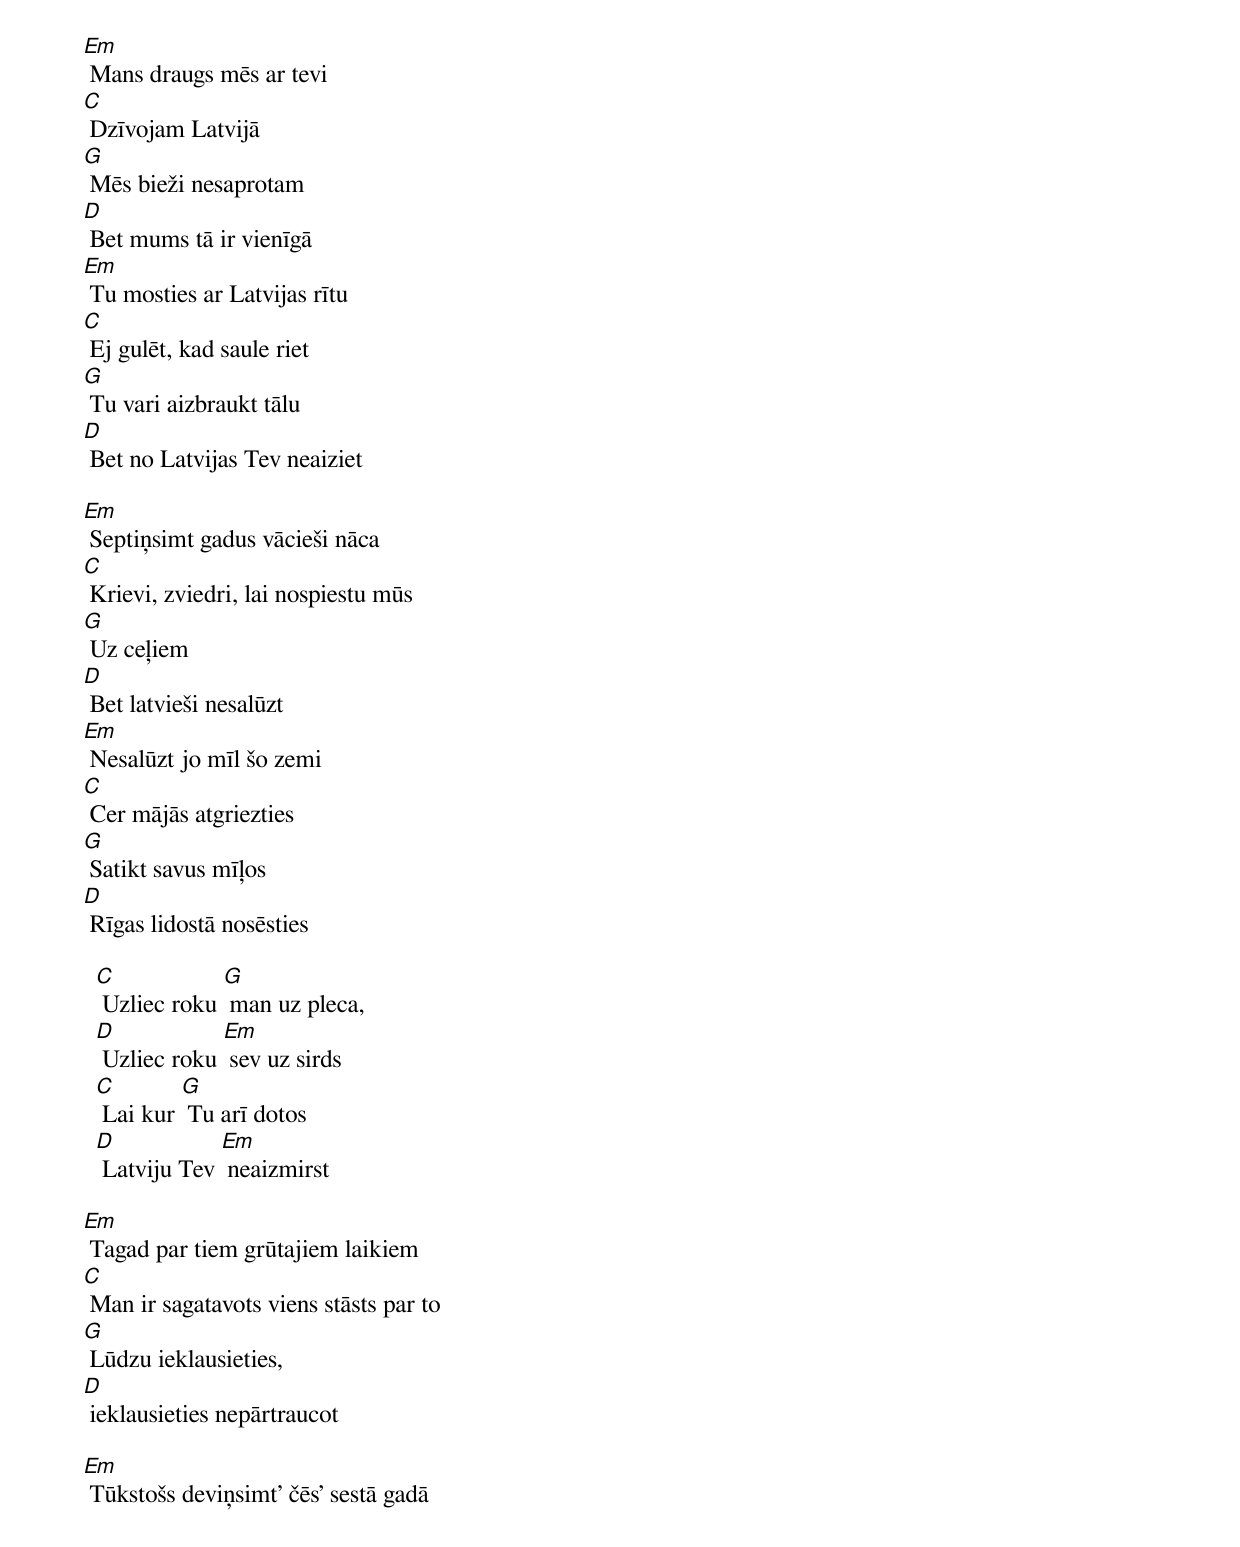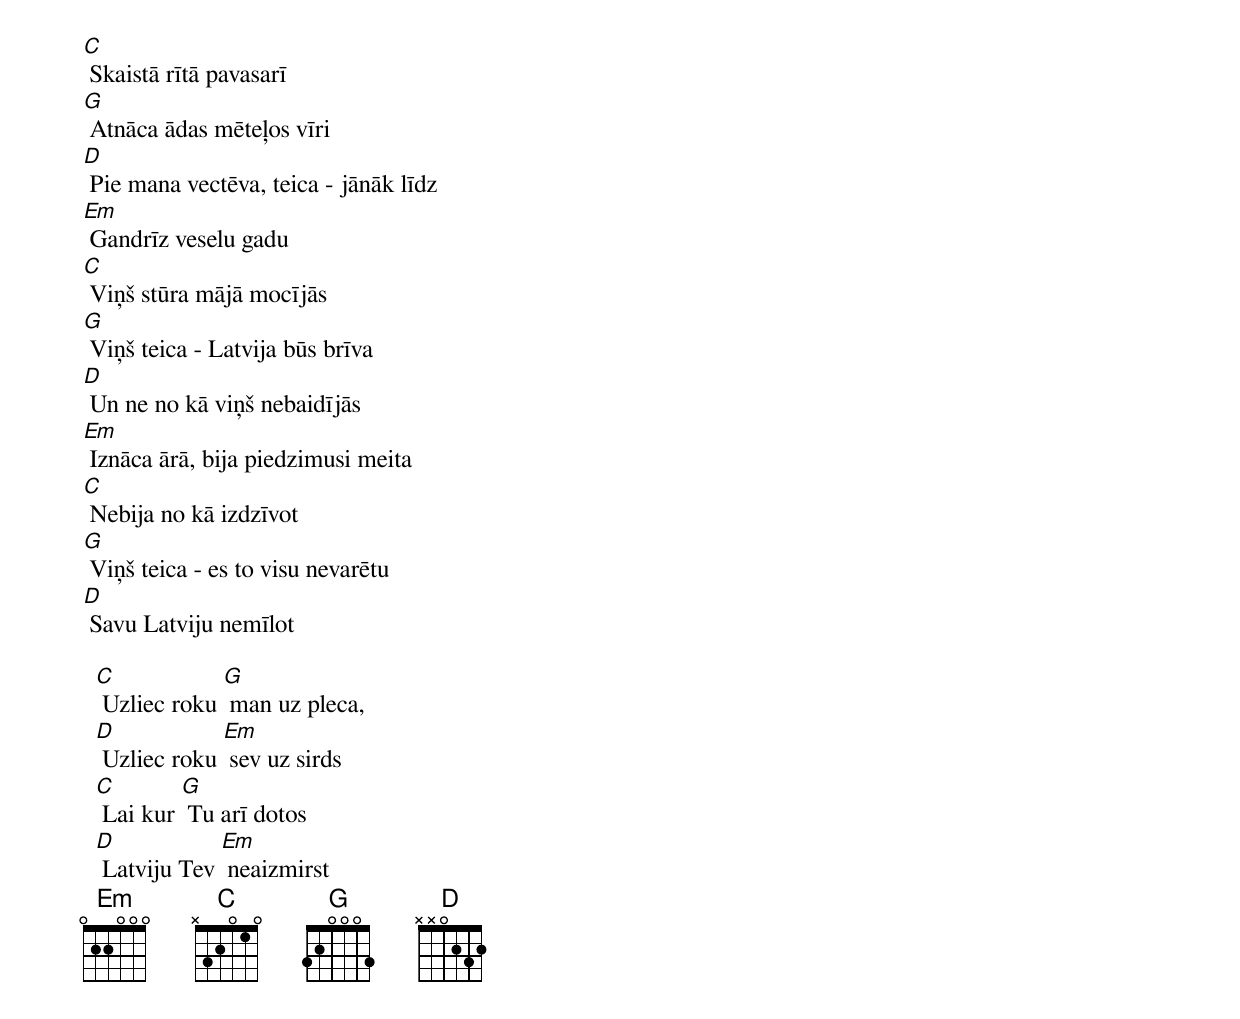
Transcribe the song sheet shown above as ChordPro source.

[Em] Mans draugs mēs ar tevi
[C] Dzīvojam Latvijā
[G] Mēs bieži nesaprotam
[D] Bet mums tā ir vienīgā
[Em] Tu mosties ar Latvijas rītu
[C] Ej gulēt, kad saule riet
[G] Tu vari aizbraukt tālu
[D] Bet no Latvijas Tev neaiziet

[Em] Septiņsimt gadus vācieši nāca
[C] Krievi, zviedri, lai nospiestu mūs
[G] Uz ceļiem
[D] Bet latvieši nesalūzt
[Em] Nesalūzt jo mīl šo zemi
[C] Cer mājās atgriezties
[G] Satikt savus mīļos
[D] Rīgas lidostā nosēsties

  [C] Uzliec roku [G] man uz pleca,
  [D] Uzliec roku [Em] sev uz sirds
  [C] Lai kur [G] Tu arī dotos
  [D] Latviju Tev [Em] neaizmirst

[Em] Tagad par tiem grūtajiem laikiem
[C] Man ir sagatavots viens stāsts par to
[G] Lūdzu ieklausieties,
[D] ieklausieties nepārtraucot

[Em] Tūkstošs deviņsimt' čēs' sestā gadā
[C] Skaistā rītā pavasarī
[G] Atnāca ādas mēteļos vīri
[D] Pie mana vectēva, teica - jānāk līdz
[Em] Gandrīz veselu gadu
[C] Viņš stūra mājā mocījās
[G] Viņš teica - Latvija būs brīva
[D] Un ne no kā viņš nebaidījās
[Em] Iznāca ārā, bija piedzimusi meita
[C] Nebija no kā izdzīvot
[G] Viņš teica - es to visu nevarētu
[D] Savu Latviju nemīlot

  [C] Uzliec roku [G] man uz pleca,
  [D] Uzliec roku [Em] sev uz sirds
  [C] Lai kur [G] Tu arī dotos
  [D] Latviju Tev [Em] neaizmirst
